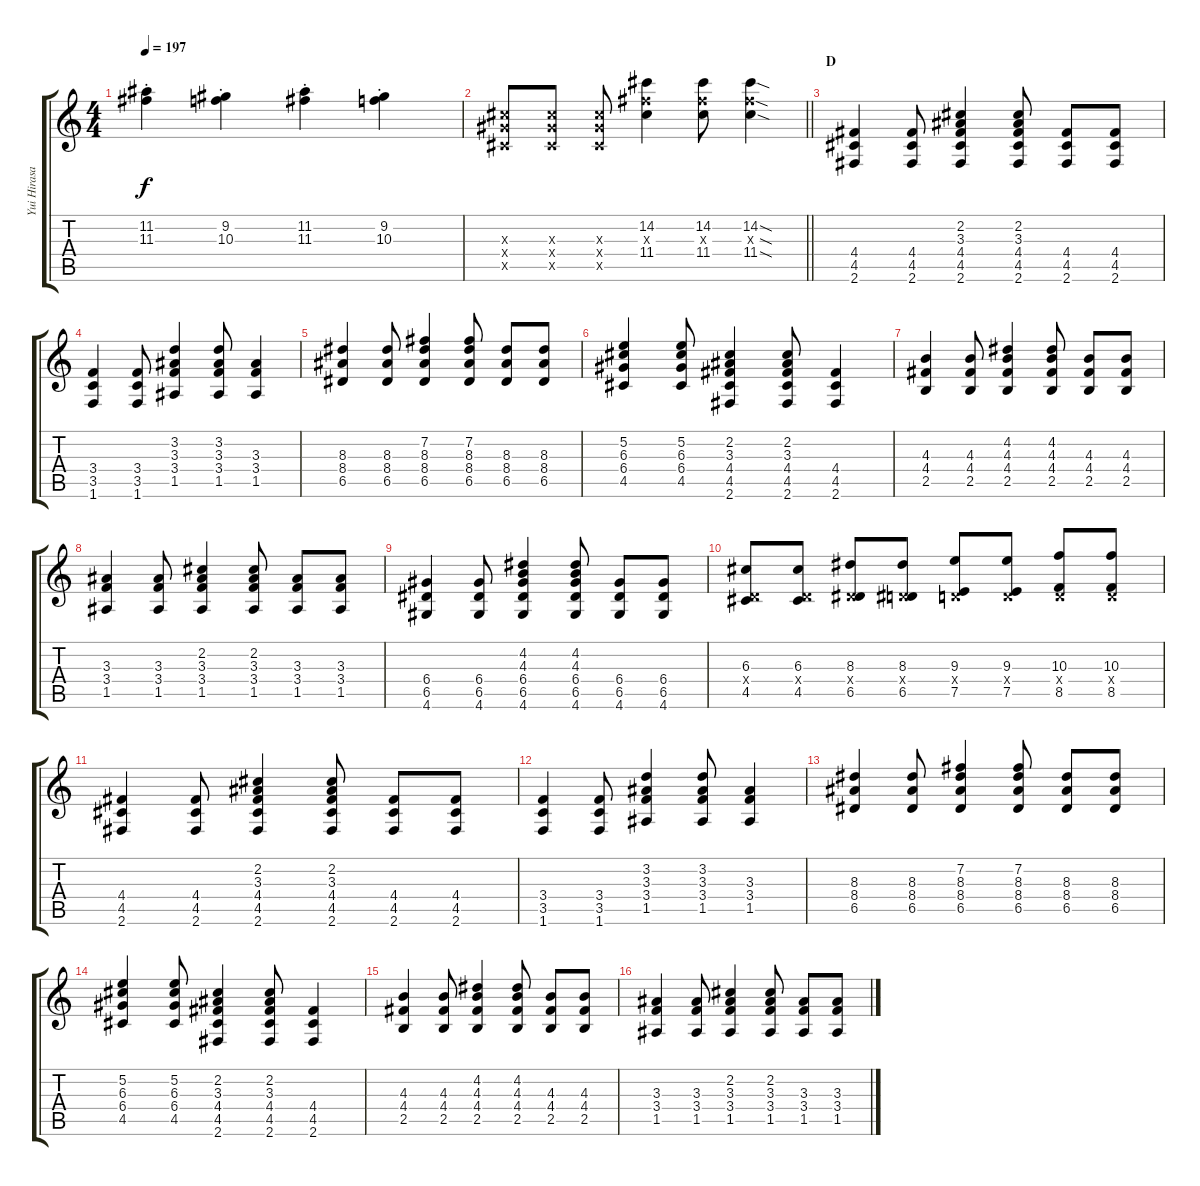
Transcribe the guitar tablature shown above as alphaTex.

\track ("Yui Hirasawa" "Yui Hirasa") {instrument distortionguitar}
\staff {score tabs}
\tuning (E4 B3 G3 D3 A2 E2) {hide}
\ts (4 4)
\tempo 197
\clef g2
\ks c
(11.2{st} 11.3{st}).4{dy f} (9.2{st} 10.3{st}).4 (11.2{st} 11.3{st}).4 (9.2{st} 10.3{st}).4 |
\barLineRight lightlight
(6.3{x} 6.4{x} 4.5{x}).8 (6.3{x} 6.4{x} 4.5{x}).8 (6.3{x} 6.4{x} 4.5{x}).8 (14.2 11.3{x} 11.4).4 (14.2 11.3{x} 11.4).8 (14.2{sod} 11.3{sod x} 11.4{sod}).4 |
\section ("" "D")
(4.4 4.5 2.6).4 (4.4 4.5 2.6).8 (2.2 3.3 4.4 4.5 2.6).4 (2.2 3.3 4.4 4.5 2.6).8 (4.4 4.5 2.6).8 (4.4 4.5 2.6).8 |
(3.4 3.5 1.6).4 (3.4 3.5 1.6).8 (3.2 3.3 3.4 1.5).4 (3.2 3.3 3.4 1.5).8 (3.3 3.4 1.5).4 |
(8.3 8.4 6.5).4 (8.3 8.4 6.5).8 (7.2 8.3 8.4 6.5).4 (7.2 8.3 8.4 6.5).8 (8.3 8.4 6.5).8 (8.3 8.4 6.5).8 |
(5.2 6.3 6.4 4.5).4 (5.2 6.3 6.4 4.5).8 (2.2 3.3 4.4 4.5 2.6).4 (2.2 3.3 4.4 4.5 2.6).8 (4.4 4.5 2.6).4 |
(4.3 4.4 2.5).4 (4.3 4.4 2.5).8 (4.2 4.3 4.4 2.5).4 (4.2 4.3 4.4 2.5).8 (4.3 4.4 2.5).8 (4.3 4.4 2.5).8 |
(3.3 3.4 1.5).4 (3.3 3.4 1.5).8 (2.2 3.3 3.4 1.5).4 (2.2 3.3 3.4 1.5).8 (3.3 3.4 1.5).8 (3.3 3.4 1.5).8 |
(6.4 6.5 4.6).4 (6.4 6.5 4.6).8 (4.2 4.3 6.4 6.5 4.6).4 (4.2 4.3 6.4 6.5 4.6).8 (6.4 6.5 4.6).8 (6.4 6.5 4.6).8 |
(6.3 0.4{x} 4.5).8 (6.3 0.4{x} 4.5).8 (8.3 0.4{x} 6.5).8 (8.3 0.4{x} 6.5).8 (9.3 0.4{x} 7.5).8 (9.3 0.4{x} 7.5).8 (10.3 0.4{x} 8.5).8 (10.3 0.4{x} 8.5).8 |
(4.4 4.5 2.6).4 (4.4 4.5 2.6).8 (2.2 3.3 4.4 4.5 2.6).4 (2.2 3.3 4.4 4.5 2.6).8 (4.4 4.5 2.6).8 (4.4 4.5 2.6).8 |
(3.4 3.5 1.6).4 (3.4 3.5 1.6).8 (3.2 3.3 3.4 1.5).4 (3.2 3.3 3.4 1.5).8 (3.3 3.4 1.5).4 |
(8.3 8.4 6.5).4 (8.3 8.4 6.5).8 (7.2 8.3 8.4 6.5).4 (7.2 8.3 8.4 6.5).8 (8.3 8.4 6.5).8 (8.3 8.4 6.5).8 |
(5.2 6.3 6.4 4.5).4 (5.2 6.3 6.4 4.5).8 (2.2 3.3 4.4 4.5 2.6).4 (2.2 3.3 4.4 4.5 2.6).8 (4.4 4.5 2.6).4 |
(4.3 4.4 2.5).4 (4.3 4.4 2.5).8 (4.2 4.3 4.4 2.5).4 (4.2 4.3 4.4 2.5).8 (4.3 4.4 2.5).8 (4.3 4.4 2.5).8 |
(3.3 3.4 1.5).4 (3.3 3.4 1.5).8 (2.2 3.3 3.4 1.5).4 (2.2 3.3 3.4 1.5).8 (3.3 3.4 1.5).8 (3.3 3.4 1.5).8
